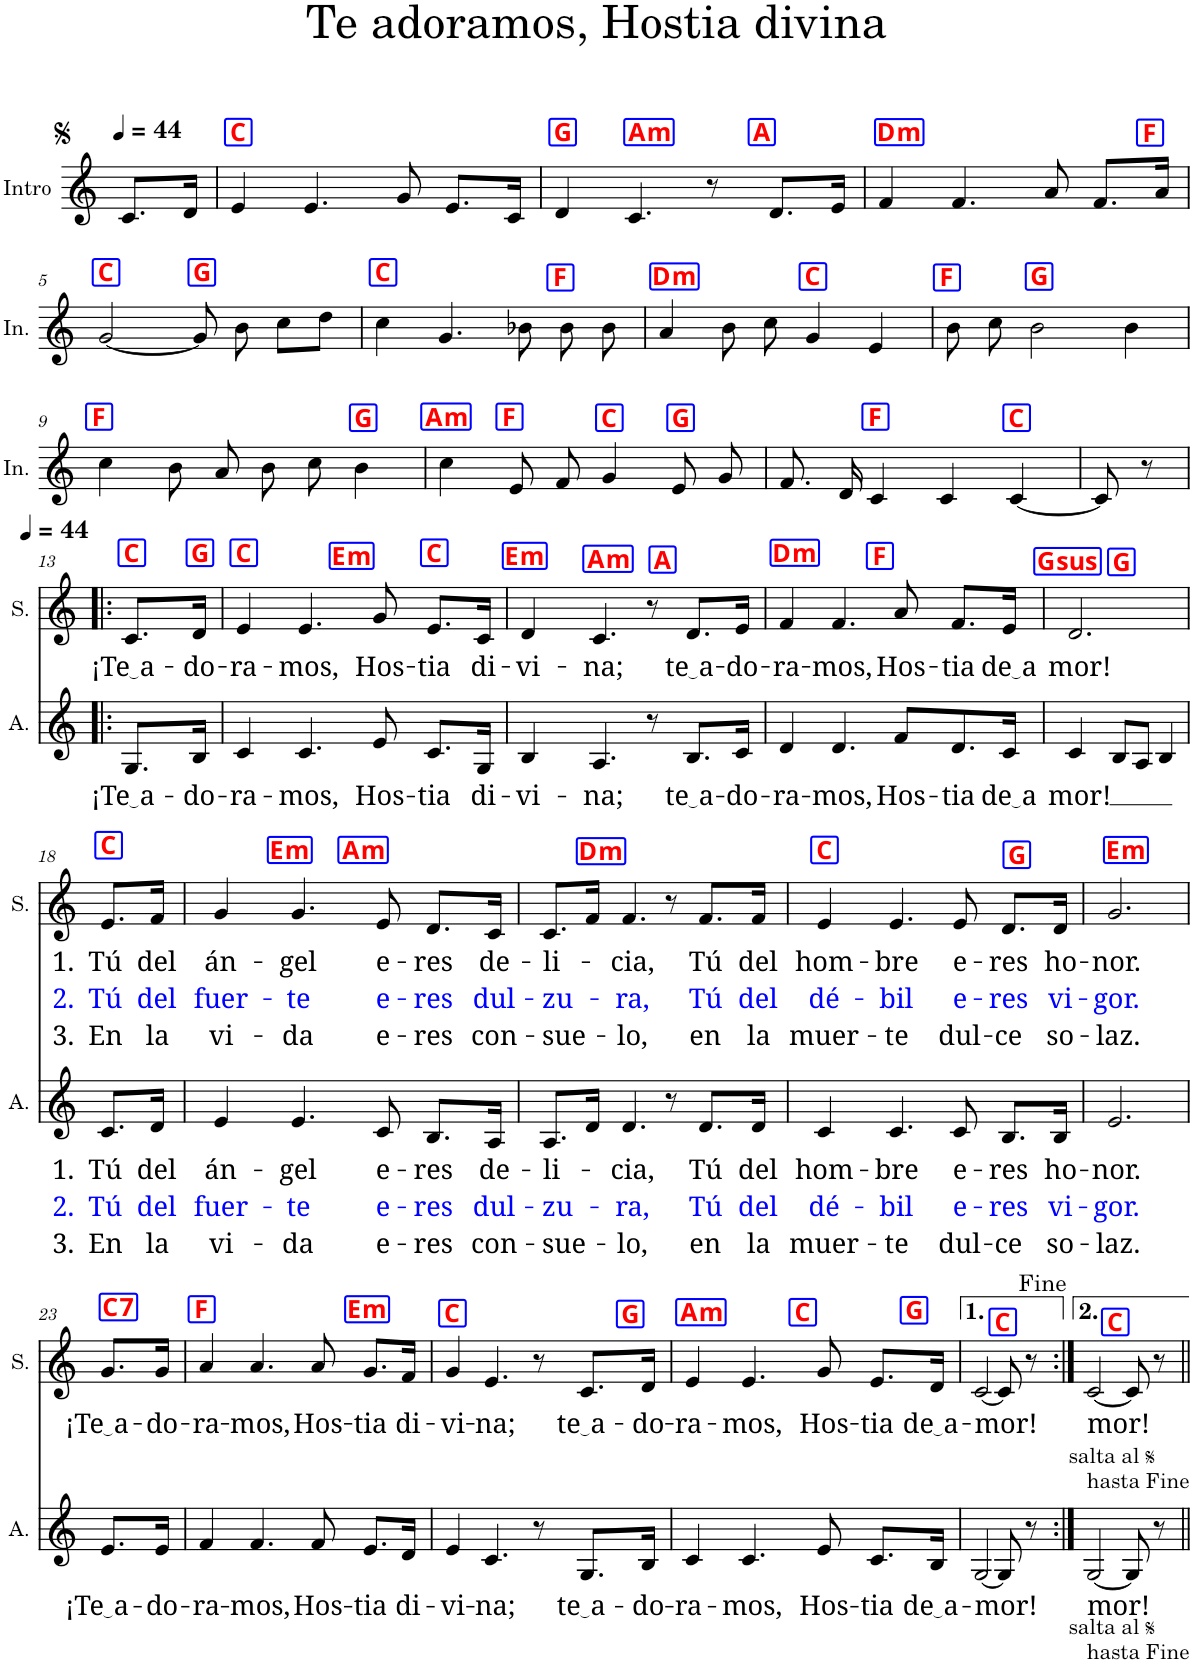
**kern	**harte	**kern	**text	**text	**text	**kern	**text	**text	**text	**harte
*part3	*part3	*part2	*part2	*part2	*part2	*part1	*part1	*part1	*part1	*part1
*staff3	*	*staff2	*staff2	*staff2	*staff2	*staff1	*staff1	*staff1	*staff1	*
*I"Intro	*	*I"A.	*	*	*	*I"S.	*	*	*	*
*I'In.	*	*I'A.	*	*	*	*I'S.	*	*	*	*
*clefG2	*	*clefG2	*	*	*	*clefG2	*	*	*	*
*k[]	*	*k[]	*	*	*	*k[]	*	*	*	*
*MM44	*	*MM44	*	*	*	*MM44	*	*	*	*
=1	=1	=1	=1	=1	=1	=1	=1	=1	=1	=1
8.c/L	.	4r	.	.	.	4r	.	.	.	.
16d/Jk	.	.	.	.	.	.	.	.	.	.
=2	=2	=2	=2	=2	=2	=2	=2	=2	=2	=2
4e/	C:maj	1r	.	.	.	1r	.	.	.	.
4.e/	.	.	.	.	.	.	.	.	.	.
8g/	.	.	.	.	.	.	.	.	.	.
8.e/L	.	.	.	.	.	.	.	.	.	.
16c/Jk	.	.	.	.	.	.	.	.	.	.
=3	=3	=3	=3	=3	=3	=3	=3	=3	=3	=3
4d/	G:maj	1r	.	.	.	1r	.	.	.	.
!	!LO:H:kt=m	!	!	!	!	!	!	!	!	!
4.c/	A:min	.	.	.	.	.	.	.	.	.
8r	.	.	.	.	.	.	.	.	.	.
8.d/L	A:maj	.	.	.	.	.	.	.	.	.
16e/Jk	.	.	.	.	.	.	.	.	.	.
=4	=4	=4	=4	=4	=4	=4	=4	=4	=4	=4
!	!LO:H:kt=m	!	!	!	!	!	!	!	!	!
4f/	D:min	1r	.	.	.	1r	.	.	.	.
4.f/	.	.	.	.	.	.	.	.	.	.
8a/	.	.	.	.	.	.	.	.	.	.
8.f/L	.	.	.	.	.	.	.	.	.	.
16a/Jk	F:maj	.	.	.	.	.	.	.	.	.
!!LO:LB:g=z
=5	=5	=5	=5	=5	=5	=5	=5	=5	=5	=5
[2g/	C:maj	1r	.	.	.	1r	.	.	.	.
8g/]	G:maj	.	.	.	.	.	.	.	.	.
8b\	.	.	.	.	.	.	.	.	.	.
8cc\L	.	.	.	.	.	.	.	.	.	.
8dd\J	.	.	.	.	.	.	.	.	.	.
=6	=6	=6	=6	=6	=6	=6	=6	=6	=6	=6
4cc\	C:maj	1r	.	.	.	1r	.	.	.	.
4.g/	.	.	.	.	.	.	.	.	.	.
8b-X\	.	.	.	.	.	.	.	.	.	.
8b-\	F:maj	.	.	.	.	.	.	.	.	.
8b-\	.	.	.	.	.	.	.	.	.	.
=7	=7	=7	=7	=7	=7	=7	=7	=7	=7	=7
!	!LO:H:kt=m	!	!	!	!	!	!	!	!	!
4a/	D:min	1r	.	.	.	1r	.	.	.	.
8b\	.	.	.	.	.	.	.	.	.	.
8cc\	.	.	.	.	.	.	.	.	.	.
4g/	C:maj	.	.	.	.	.	.	.	.	.
4e/	.	.	.	.	.	.	.	.	.	.
=8	=8	=8	=8	=8	=8	=8	=8	=8	=8	=8
8b\	F:maj	1r	.	.	.	1r	.	.	.	.
8cc\	.	.	.	.	.	.	.	.	.	.
2b\	G:maj	.	.	.	.	.	.	.	.	.
4b\	.	.	.	.	.	.	.	.	.	.
!!LO:LB:g=z
=9	=9	=9	=9	=9	=9	=9	=9	=9	=9	=9
4cc\	F:maj	1r	.	.	.	1r	.	.	.	.
8b\	.	.	.	.	.	.	.	.	.	.
8a/	.	.	.	.	.	.	.	.	.	.
8b\	.	.	.	.	.	.	.	.	.	.
8cc\	.	.	.	.	.	.	.	.	.	.
4b\	G:maj	.	.	.	.	.	.	.	.	.
=10	=10	=10	=10	=10	=10	=10	=10	=10	=10	=10
!	!LO:H:kt=m	!	!	!	!	!	!	!	!	!
4cc\	A:min	1r	.	.	.	1r	.	.	.	.
8e/	F:maj	.	.	.	.	.	.	.	.	.
8f/	.	.	.	.	.	.	.	.	.	.
4g/	C:maj	.	.	.	.	.	.	.	.	.
8e/	G:maj	.	.	.	.	.	.	.	.	.
8g/	.	.	.	.	.	.	.	.	.	.
=11	=11	=11	=11	=11	=11	=11	=11	=11	=11	=11
8.f/	.	1r	.	.	.	1r	.	.	.	.
16d/	.	.	.	.	.	.	.	.	.	.
4c/	F:maj	.	.	.	.	.	.	.	.	.
4c/	.	.	.	.	.	.	.	.	.	.
[4c/	C:maj	.	.	.	.	.	.	.	.	.
=12	=12	=12	=12	=12	=12	=12	=12	=12	=12	=12
8c/]	.	1r	.	.	.	1r	.	.	.	.
8r	.	.	.	.	.	.	.	.	.	.
2.ryy	.	.	.	.	.	.	.	.	.	.
!!LO:LB:g=z
=13!|:	=13!|:	=13!|:	=13!|:	=13!|:	=13!|:	=13!|:	=13!|:	=13!|:	=13!|:	=13!|:
*	*	*	*	*	*	*MM44	*	*	*	*
!	!	!	!LO:LY:b	!	!	!	!LO:LY:b	!	!	!
1r	.	8.G/L	¡Te a	.	.	8.c/L	¡Te a	.	.	C:maj
!	!	!	!LO:LY:b	!	!	!	!LO:LY:b	!	!	!
.	.	16B/Jk	-do-	.	.	16d/Jk	-do-	.	.	G:maj
.	.	2.ryy	.	.	.	2.ryy	.	.	.	.
=14	=14	=14	=14	=14	=14	=14	=14	=14	=14	=14
!	!	!	!LO:LY:b	!	!	!	!LO:LY:b	!	!	!
*	*	*	*	*	*	*^	*	*	*	*
1r	.	4c/	-ra-	.	.	4e/	4.ryy	-ra-	.	.	C:maj
!	!	!	!LO:LY:b	!	!	!	!	!LO:LY:b	!	!	!
.	.	4.c/	-mos,	.	.	4.e/	.	-mos,	.	.	.
!	!	!	!	!	!	!	!	!	!	!	!LO:H:kt=m
.	.	.	.	.	.	.	2ryy	.	.	.	E:min
!	!	!	!LO:LY:b	!	!	!	!	!LO:LY:b	!	!	!
.	.	8e/	Hos-	.	.	8g/	.	Hos-	.	.	.
!	!	!	!LO:LY:b	!	!	!	!	!LO:LY:b	!	!	!
.	.	8.c/L	-tia	.	.	8.e/L	.	-tia	.	.	C:maj
.	.	.	.	.	.	.	8ryy	.	.	.	.
!	!	!	!LO:LY:b	!	!	!	!	!LO:LY:b	!	!	!
.	.	16G/Jk	di-	.	.	16c/Jk	.	di-	.	.	.
=15	=15	=15	=15	=15	=15	=15	=15	=15	=15	=15	=15
!	!	!	!LO:LY:b	!	!	!	!	!LO:LY:b	!	!	!LO:H:kt=m
*	*	*	*	*	*	*v	*v	*	*	*	*
1r	.	4B/	-vi-	.	.	4d/	-vi-	.	.	E:min
!	!	!	!LO:LY:b	!	!	!	!LO:LY:b	!	!	!LO:H:kt=m
.	.	4.A/	-na;	.	.	4.c/	-na;	.	.	A:min
.	.	8r	.	.	.	8r	.	.	.	A:maj
!	!	!	!LO:LY:b	!	!	!	!LO:LY:b	!	!	!
.	.	8.B/L	te a	.	.	8.d/L	te a	.	.	.
!	!	!	!LO:LY:b	!	!	!	!LO:LY:b	!	!	!
.	.	16c/Jk	-do-	.	.	16e/Jk	-do-	.	.	.
=16	=16	=16	=16	=16	=16	=16	=16	=16	=16	=16
!	!	!	!LO:LY:b	!	!	!	!LO:LY:b	!	!	!LO:H:kt=m
*	*	*	*	*	*	*^	*	*	*	*
1r	.	4d/	-ra-	.	.	4f/	2ryy	-ra-	.	.	D:min
!	!	!	!LO:LY:b	!	!	!	!	!LO:LY:b	!	!	!
.	.	4.d/	-mos,	.	.	4.f/	.	-mos,	.	.	.
.	.	.	.	.	.	.	2ryy	.	.	.	F:maj
!	!	!	!LO:LY:b	!	!	!	!	!LO:LY:b	!	!	!
.	.	8f/L	Hos-	.	.	8a/	.	Hos-	.	.	.
!	!	!	!LO:LY:b	!	!	!	!	!LO:LY:b	!	!	!
.	.	8.d/	-tia	.	.	8.f/L	.	-tia	.	.	.
!	!	!	!LO:LY:b	!	!	!	!	!LO:LY:b	!	!	!
.	.	16c/Jk	de a	.	.	16e/Jk	.	de a	.	.	.
=17	=17	=17	=17	=17	=17	=17	=17	=17	=17	=17	=17
!	!	!	!LO:LY:b	!	!	!	!	!LO:LY:b	!	!	!LO:H:kt=sus
2.r	.	4c/	-mor!	.	.	2.d/	4ryy	-mor!	.	.	G:sus4
.	.	8B/L	.	.	.	.	2ryy	.	.	.	G:maj
.	.	8A/J	.	.	.	.	.	.	.	.	.
.	.	4B/	.	.	.	.	.	.	.	.	.
!!LO:LB:g=z
=18	=18	=18	=18	=18	=18	=18	=18	=18	=18	=18	=18
!	!	!	!LO:LY:b	!LO:LY:b:color=#0000FF	!LO:LY:b	!	!	!LO:LY:b	!LO:LY:b:color=#0000FF	!LO:LY:b	!
*	*	*	*	*	*	*v	*v	*	*	*	*
4r	.	8.c/L	1. Tú	2. Tú	3. En	8.e/L	1. Tú	2. Tú	3. En	C:maj
!	!	!	!LO:LY:b	!LO:LY:b:color=#0000FF	!LO:LY:b	!	!LO:LY:b	!LO:LY:b:color=#0000FF	!LO:LY:b	!
.	.	16d/Jk	del	del	la	16f/Jk	del	del	la	.
=19	=19	=19	=19	=19	=19	=19	=19	=19	=19	=19
!	!	!	!LO:LY:b	!LO:LY:b:color=#0000FF	!LO:LY:b	!	!LO:LY:b	!LO:LY:b:color=#0000FF	!LO:LY:b	!
1r	.	4e/	án-	fuer-	vi-	4g/	án-	fuer-	vi-	.
!	!	!	!LO:LY:b	!LO:LY:b:color=#0000FF	!LO:LY:b	!	!LO:LY:b	!LO:LY:b:color=#0000FF	!LO:LY:b	!LO:H:kt=m
.	.	4.e/	-gel	-te	-da	4.g/	-gel	-te	-da	E:min
!	!	!	!LO:LY:b	!LO:LY:b:color=#0000FF	!LO:LY:b	!	!LO:LY:b	!LO:LY:b:color=#0000FF	!LO:LY:b	!LO:H:kt=m
.	.	8c/	e-	e-	e-	8e/	e-	e-	e-	A:min
!	!	!	!LO:LY:b	!LO:LY:b:color=#0000FF	!LO:LY:b	!	!LO:LY:b	!LO:LY:b:color=#0000FF	!LO:LY:b	!
.	.	8.B/L	-res	-res	-res	8.d/L	-res	-res	-res	.
!	!	!	!LO:LY:b	!LO:LY:b:color=#0000FF	!LO:LY:b	!	!LO:LY:b	!LO:LY:b:color=#0000FF	!LO:LY:b	!
.	.	16A/Jk	de-	dul-	con-	16c/Jk	de-	dul-	con-	.
=20	=20	=20	=20	=20	=20	=20	=20	=20	=20	=20
!	!	!	!LO:LY:b	!LO:LY:b:color=#0000FF	!LO:LY:b	!	!LO:LY:b	!LO:LY:b:color=#0000FF	!LO:LY:b	!
1r	.	8.A/L	-li-	-zu-	-sue-	8.c/L	-li-	-zu-	-sue-	.
!	!	!	!	!	!	!	!	!	!	!LO:H:kt=m
.	.	16d/Jk	.	.	.	16f/Jk	.	.	.	D:min
!	!	!	!LO:LY:b	!LO:LY:b:color=#0000FF	!LO:LY:b	!	!LO:LY:b	!LO:LY:b:color=#0000FF	!LO:LY:b	!
.	.	4.d/	-cia,	-ra,	-lo,	4.f/	-cia,	-ra,	-lo,	.
.	.	8r	.	.	.	8r	.	.	.	.
!	!	!	!LO:LY:b	!LO:LY:b:color=#0000FF	!LO:LY:b	!	!LO:LY:b	!LO:LY:b:color=#0000FF	!LO:LY:b	!
.	.	8.d/L	Tú	Tú	en	8.f/L	Tú	Tú	en	.
!	!	!	!LO:LY:b	!LO:LY:b:color=#0000FF	!LO:LY:b	!	!LO:LY:b	!LO:LY:b:color=#0000FF	!LO:LY:b	!
.	.	16d/Jk	del	del	la	16f/Jk	del	del	la	.
=21	=21	=21	=21	=21	=21	=21	=21	=21	=21	=21
!	!	!	!LO:LY:b	!LO:LY:b:color=#0000FF	!LO:LY:b	!	!LO:LY:b	!LO:LY:b:color=#0000FF	!LO:LY:b	!
1r	.	4c/	hom-	dé-	muer-	4e/	hom-	dé-	muer-	C:maj
!	!	!	!LO:LY:b	!LO:LY:b:color=#0000FF	!LO:LY:b	!	!LO:LY:b	!LO:LY:b:color=#0000FF	!LO:LY:b	!
.	.	4.c/	-bre	-bil	-te	4.e/	-bre	-bil	-te	.
!	!	!	!LO:LY:b	!LO:LY:b:color=#0000FF	!LO:LY:b	!	!LO:LY:b	!LO:LY:b:color=#0000FF	!LO:LY:b	!
.	.	8c/	e-	e-	dul-	8e/	e-	e-	dul-	.
!	!	!	!LO:LY:b	!LO:LY:b:color=#0000FF	!LO:LY:b	!	!LO:LY:b	!LO:LY:b:color=#0000FF	!LO:LY:b	!
.	.	8.B/L	-res	-res	-ce	8.d/L	-res	-res	-ce	G:maj
!	!	!	!LO:LY:b	!LO:LY:b:color=#0000FF	!LO:LY:b	!	!LO:LY:b	!LO:LY:b:color=#0000FF	!LO:LY:b	!
.	.	16B/Jk	ho-	vi-	so-	16d/Jk	ho-	vi-	so-	.
=22	=22	=22	=22	=22	=22	=22	=22	=22	=22	=22
!	!	!	!LO:LY:b	!LO:LY:b:color=#0000FF	!LO:LY:b	!	!LO:LY:b	!LO:LY:b:color=#0000FF	!LO:LY:b	!LO:H:kt=m
1r	.	2.e/	-nor.	-gor.	-laz.	2.g/	-nor.	-gor.	-laz.	E:min
.	.	4ryy	.	.	.	4ryy	.	.	.	.
!!LO:LB:g=z
=23	=23	=23	=23	=23	=23	=23	=23	=23	=23	=23
!	!	!	!LO:LY:b	!	!	!	!LO:LY:b	!	!	!LO:H:kt=7
1r	.	8.e/L	¡Te a	.	.	8.g/L	¡Te a	.	.	C:7
!	!	!	!LO:LY:b	!	!	!	!LO:LY:b	!	!	!
.	.	16e/Jk	-do-	.	.	16g/Jk	-do-	.	.	.
.	.	2.ryy	.	.	.	2.ryy	.	.	.	.
=24	=24	=24	=24	=24	=24	=24	=24	=24	=24	=24
!	!	!	!LO:LY:b	!	!	!	!LO:LY:b	!	!	!
1r	.	4f/	-ra-	.	.	4a/	-ra-	.	.	F:maj
!	!	!	!LO:LY:b	!	!	!	!LO:LY:b	!	!	!
.	.	4.f/	-mos,	.	.	4.a/	-mos,	.	.	.
!	!	!	!LO:LY:b	!	!	!	!LO:LY:b	!	!	!
.	.	8f/	Hos-	.	.	8a/	Hos-	.	.	.
!	!	!	!LO:LY:b	!	!	!	!LO:LY:b	!	!	!LO:H:kt=m
.	.	8.e/L	-tia	.	.	8.g/L	-tia	.	.	E:min
!	!	!	!LO:LY:b	!	!	!	!LO:LY:b	!	!	!
.	.	16d/Jk	di-	.	.	16f/Jk	di-	.	.	.
=25	=25	=25	=25	=25	=25	=25	=25	=25	=25	=25
!	!	!	!LO:LY:b	!	!	!	!LO:LY:b	!	!	!
1r	.	4e/	-vi-	.	.	4g/	-vi-	.	.	C:maj
!	!	!	!LO:LY:b	!	!	!	!LO:LY:b	!	!	!
.	.	4.c/	-na;	.	.	4.e/	-na;	.	.	.
.	.	8r	.	.	.	8r	.	.	.	.
!	!	!	!LO:LY:b	!	!	!	!LO:LY:b	!	!	!
.	.	8.G/L	te a	.	.	8.c/L	te a	.	.	.
!	!	!	!LO:LY:b	!	!	!	!LO:LY:b	!	!	!
.	.	16B/Jk	-do-	.	.	16d/Jk	-do-	.	.	G:maj
=26	=26	=26	=26	=26	=26	=26	=26	=26	=26	=26
!	!	!	!LO:LY:b	!	!	!	!LO:LY:b	!	!	!LO:H:kt=m
*	*	*	*	*	*	*^	*	*	*	*
1r	.	4c/	-ra-	.	.	4e/	2ryy	-ra-	.	.	A:min
!	!	!	!LO:LY:b	!	!	!	!	!LO:LY:b	!	!	!
.	.	4.c/	-mos,	.	.	4.e/	.	-mos,	.	.	.
.	.	.	.	.	.	.	2ryy	.	.	.	C:maj
!	!	!	!LO:LY:b	!	!	!	!	!LO:LY:b	!	!	!
.	.	8e/	Hos-	.	.	8g/	.	Hos-	.	.	.
!	!	!	!LO:LY:b	!	!	!	!	!LO:LY:b	!	!	!
.	.	8.c/L	-tia	.	.	8.e/L	.	-tia	.	.	.
!	!	!	!LO:LY:b	!	!	!	!	!LO:LY:b	!	!	!
.	.	16B/Jk	de a	.	.	16d/Jk	.	de a	.	.	G:maj
=27	=27	=27	=27	=27	=27	=27	=27	=27	=27	=27	=27
!	!	!	!LO:LY:b	!	!	!	!	!LO:LY:b	!	!	!
*	*	*	*	*	*	*v	*v	*	*	*	*
1r	.	[2G/	-mor!	.	.	[2c/	-mor!	.	.	C:maj
.	.	8G/]	.	.	.	8c/]	.	.	.	.
.	.	8r	.	.	.	8r	.	.	.	.
.	.	4ryy	.	.	.	4ryy	.	.	.	.
=28:|!	=28:|!	=28:|!	=28:|!	=28:|!	=28:|!	=28:|!	=28:|!	=28:|!	=28:|!	=28:|!
!	!	!	!	!	!	!LO:TX:b:t=salta al	!	!	!	!
!	!	!	!	!	!	!LO:TX:b:t=hasta Fine	!	!	!	!
!	!	!LO:TX:b:t=salta al	!	!	!	!	!	!	!	!
!	!	!LO:TX:b:t=hasta Fine	!	!	!	!	!	!	!	!
!	!	!	!LO:LY:b	!	!	!	!LO:LY:b	!	!	!
2r	.	[2G/	mor!	.	.	[2c/	mor!	.	.	C:maj
4r	.	8G/]	.	.	.	8c/]	.	.	.	.
.	.	8r	.	.	.	8r	.	.	.	.
=||	=||	=||	=||	=||	=||	=||	=||	=||	=||	=||
*-	*-	*-	*-	*-	*-	*-	*-	*-	*-	*-
